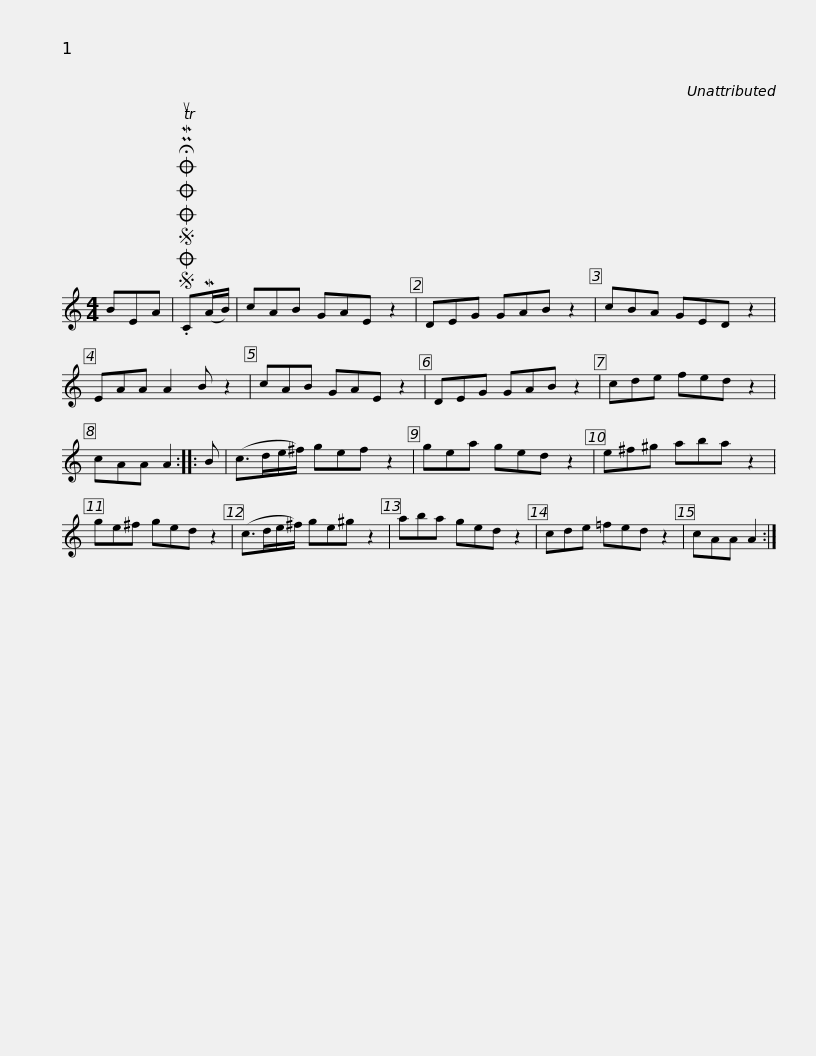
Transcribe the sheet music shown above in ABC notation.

X:1
L:1/8
M:4/4
I:linebreak $
K:C
V:1 treble
V:1
 BEA |SOSOOO .!fermata!PMTuC(MA/B/) | cAB GAE z2 | DEG GAB z2 | cBA GED z2 | %5
 EAA A2 B z2 | cAB GAE z2 |$ DEG GAB z2 | cde fed z2 | cAA A2 :: %10
 B | (c>de/^f/) gef z2 | gea ged z2 |$ e^f^g aba z2 | ge^f ged z2 | %15
 (c>de/^f/) ge^g z2 | aba ged z2 | cde =fed z2 |$ cAA A2 :| %19
